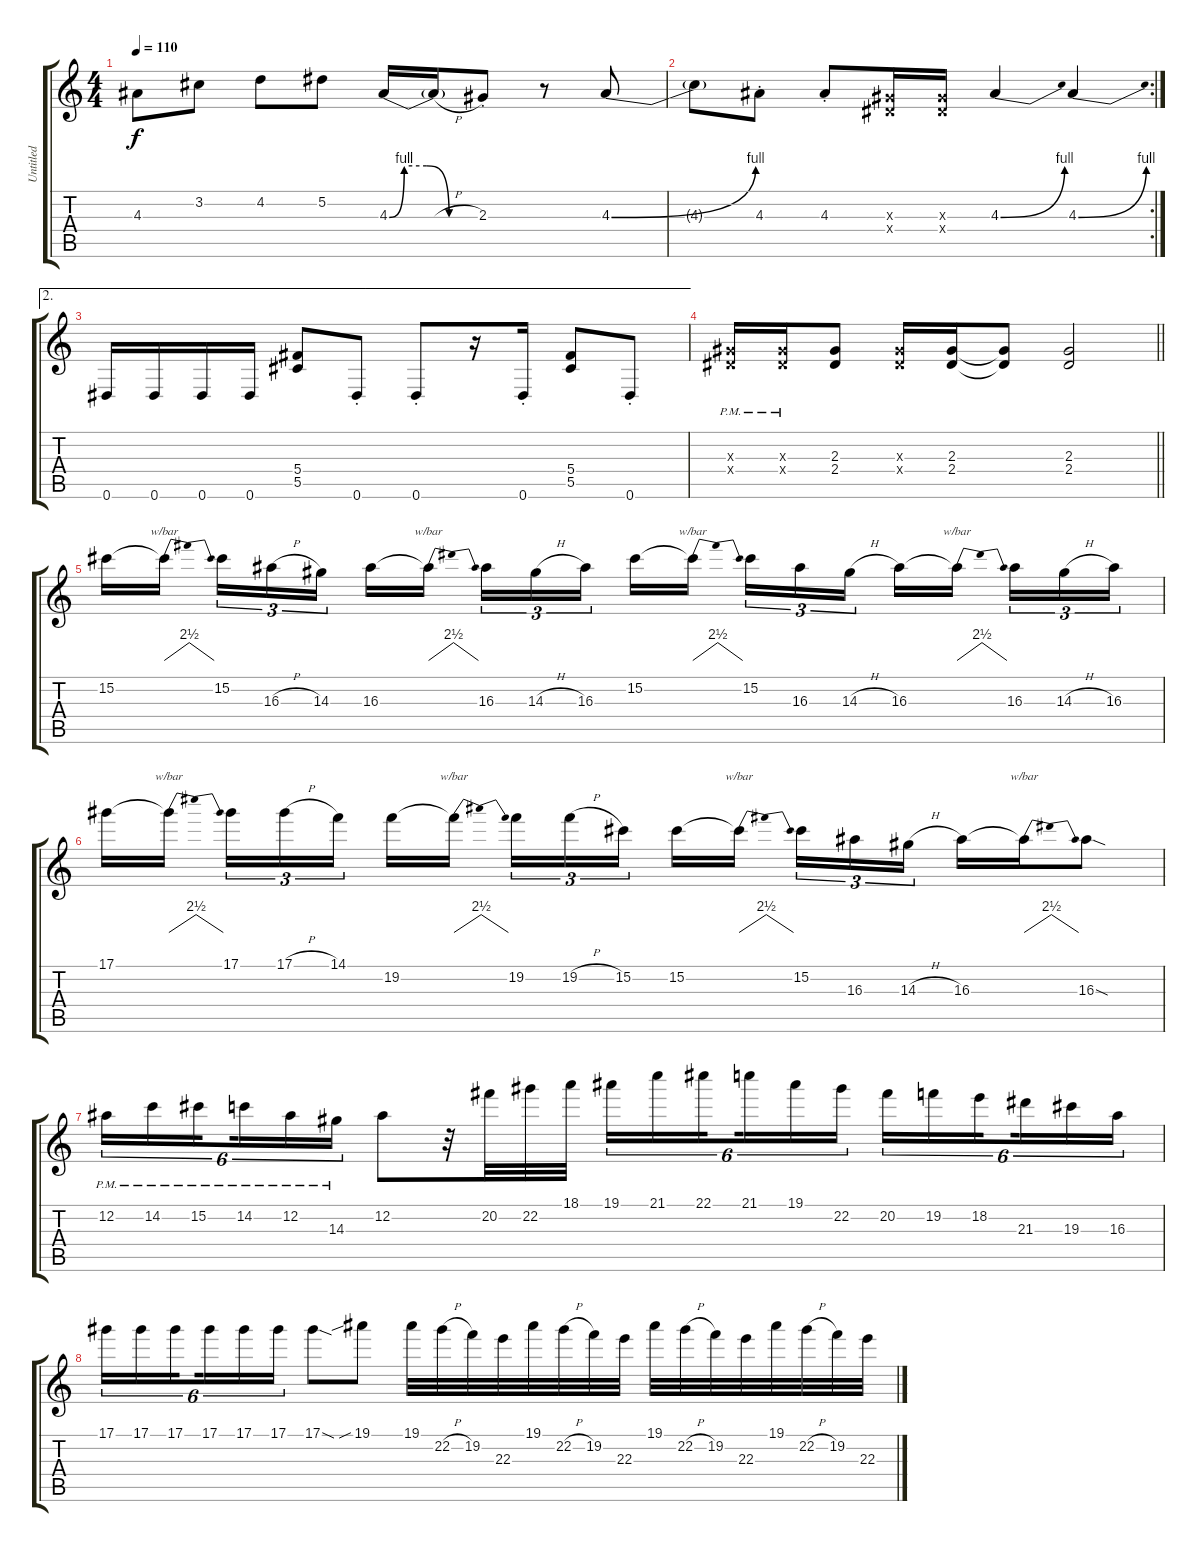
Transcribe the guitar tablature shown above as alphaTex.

\track ("Untitled" "Untitled") {instrument distortionguitar}
\staff {score tabs}
\tuning (Eb4 Bb3 Gb3 Db3 Ab2 Eb2) {hide}
\ts (4 4)
\tempo 110
\clef g2
\ks c
4.3{t}.8{dy f} 3.2.8 4.2.8 5.2.8 4.3{be (custom 0 0 10 4 25 4 40 0 60 0)}.16 4.3{h t}.16 2.3{st}.8 r.8 4.3{be (bend 0 0 60 4)}.8 |
\rc 2
4.3{t}.8 4.3{st}.8 4.3{st}.8 (2.3{x} 2.4{x}).16 (2.3{x} 2.4{x}).16 4.3{be (bend 0 0 60 4)}.4 4.3{be (bend 0 0 60 4)}.4 |
\ae 2
0.6.16 0.6.16 0.6.16 0.6.16 (5.4 5.5).8 0.6{st}.8 0.6{st}.8 r.16 0.6{st}.16 (5.4 5.5).8 0.6{st}.8 |
\barLineRight lightlight
(2.3{pm x} 2.4{pm x}).16 (2.3{pm x} 2.4{pm x}).16 (2.3 2.4).8 (2.3{x} 2.4{x}).16 (2.3 2.4).16 (2.3{t} 2.4{t}).8 (2.3 2.4).2 |
15.2.16 15.2{t}.16{tbe (dip default 0 0 30 10 60 0) beam splitsecondary} 15.2.16{tu (3 2)} 16.3{h}.16{tu (3 2)} 14.3.16{tu (3 2)} 16.3.16 16.3{t}.16{tbe (dip default 0 0 30 10 60 0) beam splitsecondary} 16.3.16{tu (3 2)} 14.3{h}.16{tu (3 2)} 16.3.16{tu (3 2)} 15.2.16 15.2{t}.16{tbe (dip default 0 0 30 10 60 0) beam splitsecondary} 15.2.16{tu (3 2)} 16.3.16{tu (3 2)} 14.3{h}.16{tu (3 2)} 16.3.16 16.3{t}.16{tbe (dip default 0 0 30 10 60 0) beam splitsecondary} 16.3.16{tu (3 2)} 14.3{h}.16{tu (3 2)} 16.3.16{tu (3 2)} |
17.1.16 17.1{t}.16{tbe (dip default 0 0 30 10 60 0) beam splitsecondary} 17.1.16{tu (3 2)} 17.1{h}.16{tu (3 2)} 14.1.16{tu (3 2)} 19.2.16 19.2{t}.16{tbe (dip default 0 0 30 10 60 0) beam splitsecondary} 19.2.16{tu (3 2)} 19.2{h}.16{tu (3 2)} 15.2.16{tu (3 2)} 15.2.16 15.2{t}.16{tbe (dip default 0 0 30 10 60 0) beam splitsecondary} 15.2.16{tu (3 2)} 16.3.16{tu (3 2)} 14.3{h}.16{tu (3 2)} 16.3.16 16.3{t}.16{tbe (dip default 0 0 30 10 60 0)} 16.3{sod}.8 |
12.2{pm}.16{tu (6 4)} 14.2{pm}.16{tu (6 4)} 15.2{pm}.16{tu (6 4) beam splitsecondary} 14.2{pm}.16{tu (6 4)} 12.2{pm}.16{tu (6 4)} 14.3{pm}.16{tu (6 4)} 12.2.8 r.32 20.2.32 22.2.32 18.1.32 19.1.16{tu (6 4)} 21.1.16{tu (6 4)} 22.1.16{tu (6 4) beam splitsecondary} 21.1.16{tu (6 4)} 19.1.16{tu (6 4)} 22.2.16{tu (6 4)} 20.2.16{tu (6 4)} 19.2.16{tu (6 4)} 18.2.16{tu (6 4) beam splitsecondary} 21.3.16{tu (6 4)} 19.3.16{tu (6 4)} 16.3.16{tu (6 4)} |
17.1.16{tu (6 4)} 17.1.16{tu (6 4)} 17.1.16{tu (6 4) beam splitsecondary} 17.1.16{tu (6 4)} 17.1.16{tu (6 4)} 17.1.16{tu (6 4)} 17.1{sod}.8 19.1{sib}.8 19.1.32 22.2{h}.32 19.2.32 22.3.32 19.1.32 22.2{h}.32 19.2.32 22.3.32 19.1.32 22.2{h}.32 19.2.32 22.3.32 19.1.32 22.2{h}.32 19.2.32 22.3.32
